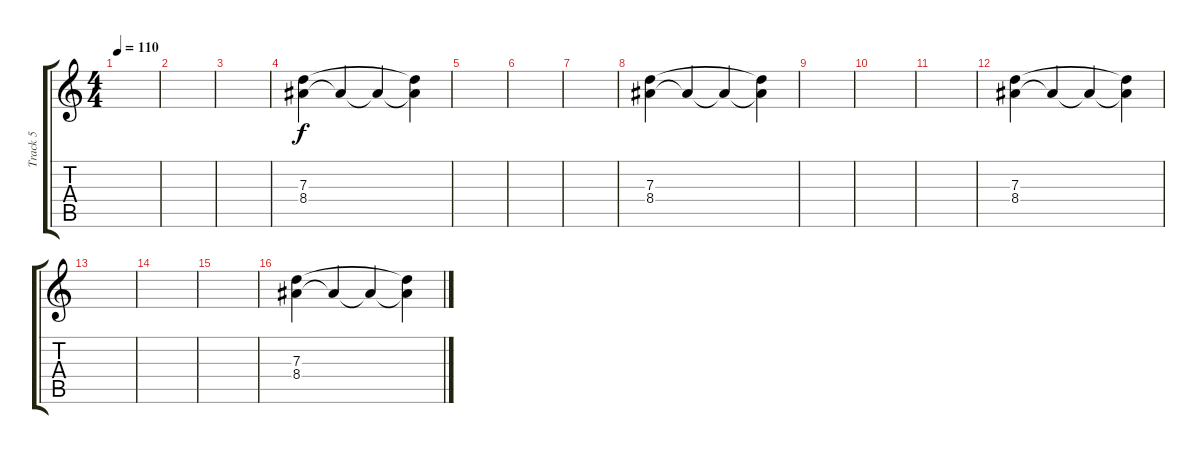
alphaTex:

\track ("Track 5" "Track 5") {instrument distortionguitar}
\staff {score tabs}
\tuning (E4 B3 G3 D3 A2 E2) {hide}
\ts (4 4)
\tempo 110
\clef g2
\ks c
|
|
|
(7.3 8.4).4 8.4{t}.4 8.4{t}.4 (7.3{t} 8.4{t}).4 |
|
|
|
(7.3 8.4).4 8.4{t}.4 8.4{t}.4 (7.3{t} 8.4{t}).4 |
|
|
|
(7.3 8.4).4 8.4{t}.4 8.4{t}.4 (7.3{t} 8.4{t}).4 |
|
|
|
(7.3 8.4).4 8.4{t}.4 8.4{t}.4 (7.3{t} 8.4{t}).4
